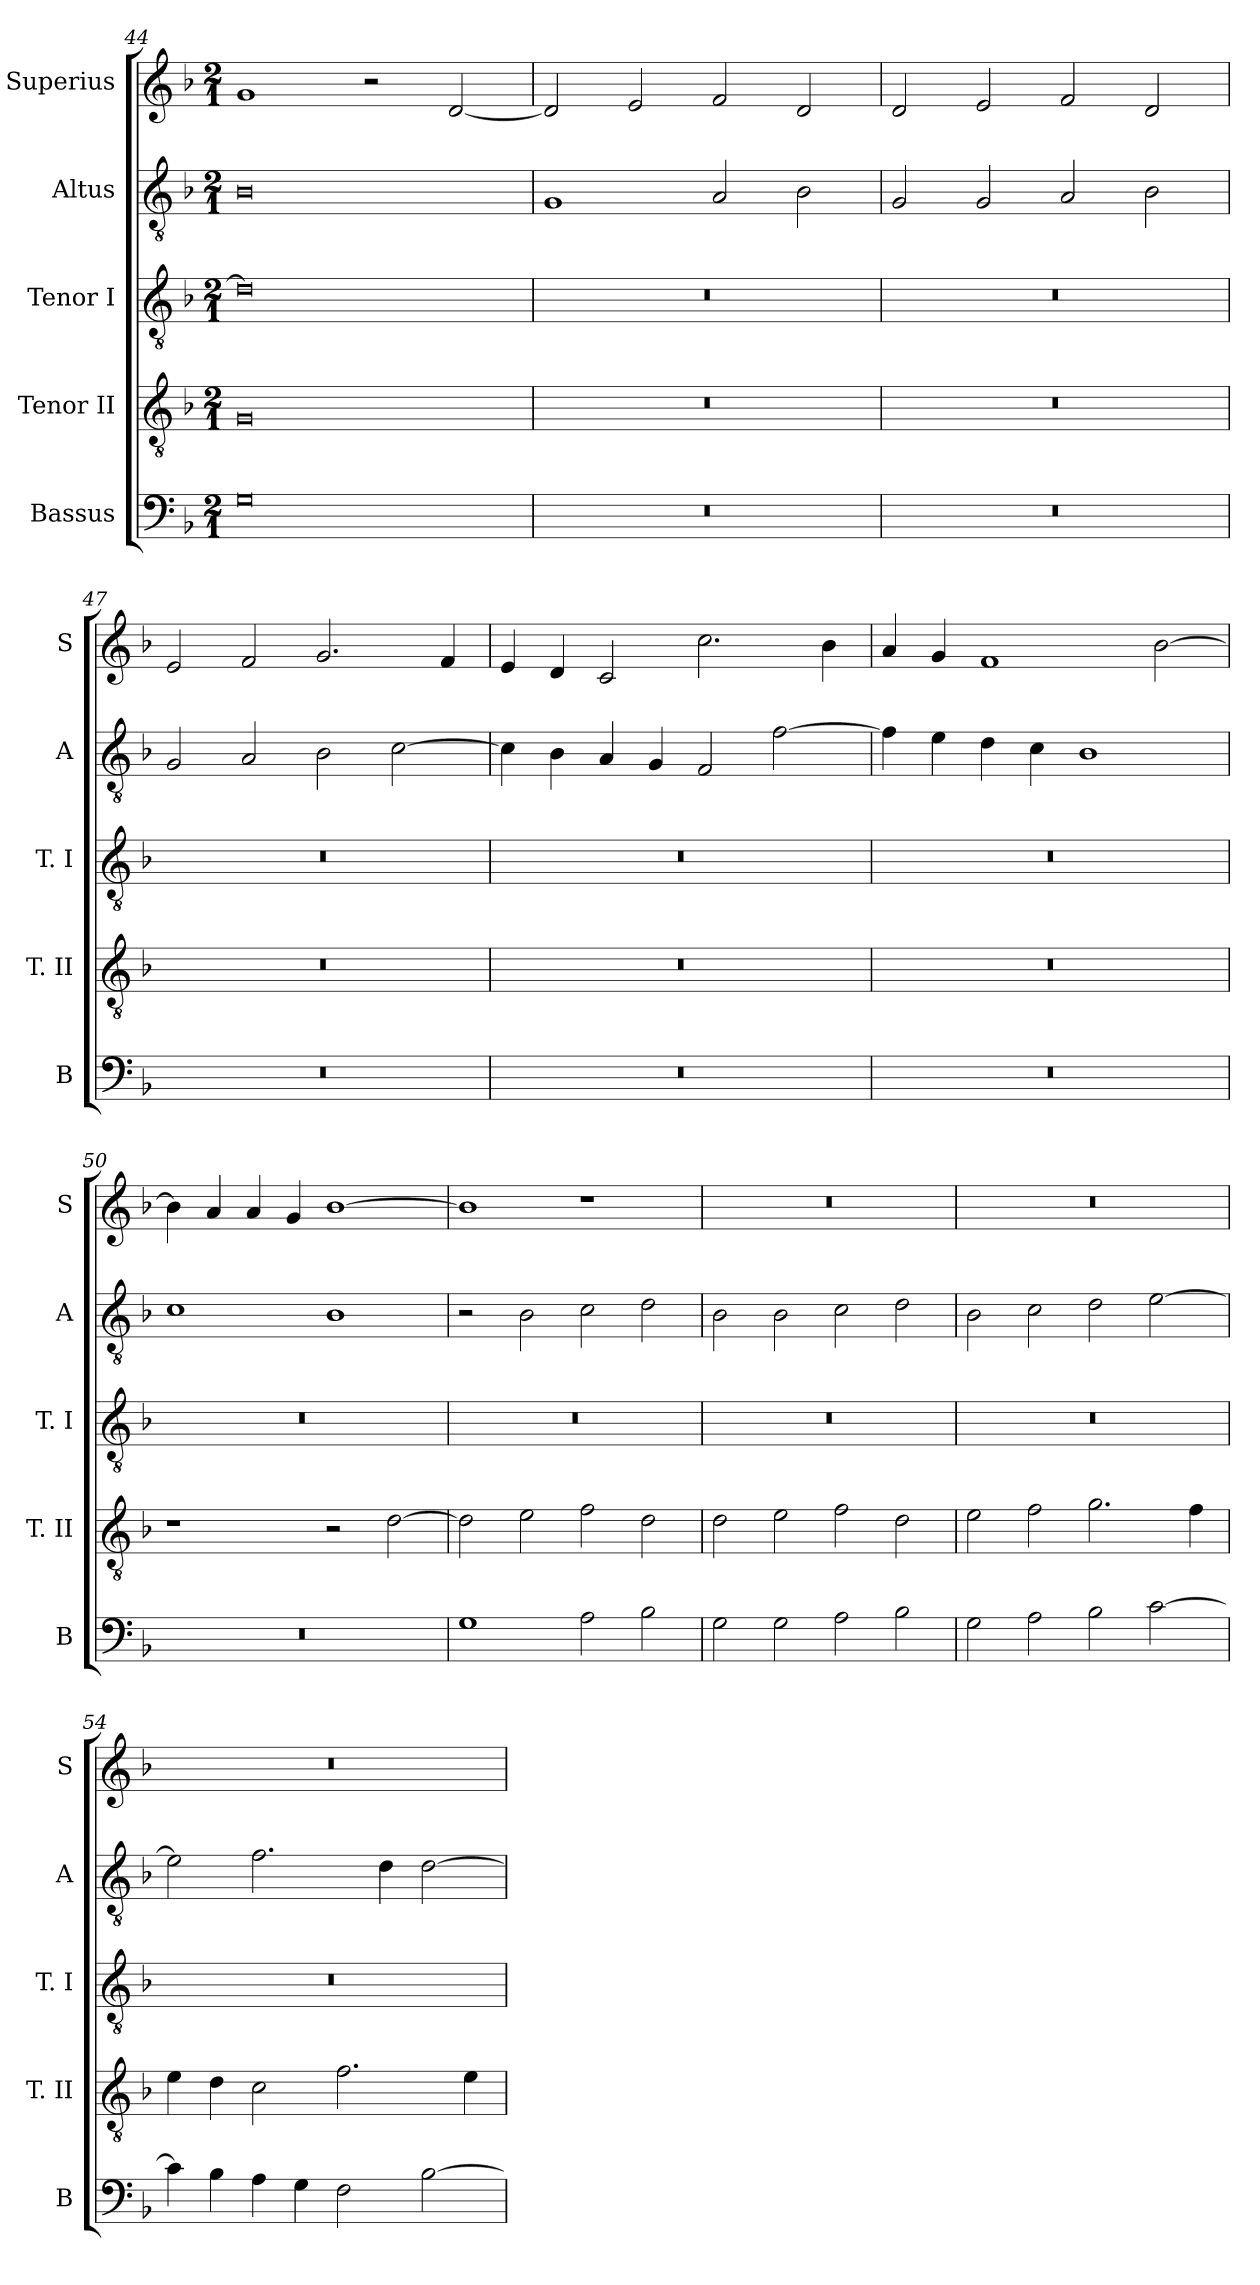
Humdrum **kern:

**kern	**kern	**kern	**kern	**kern
*part5	*part4	*part3	*part2	*part1
*staff5	*staff4	*staff3	*staff2	*staff1
*I"Bassus	*I"Tenor II	*I"Tenor I	*I"Altus	*I"Superius
*I'B	*I'T. II	*I'T. I	*I'A	*I'S
*clefF4	*clefGv2	*clefGv2	*clefGv2	*clefG2
*k[b-]	*k[b-]	*k[b-]	*k[b-]	*k[b-]
*F:	*F:	*F:	*F:	*F:
*M2/1	*M2/1	*M2/1	*M2/1	*M2/1
=44	=44	=44	=44	=44
0G	0G	0d]	0B-	1g
.	.	.	.	2r
.	.	.	.	[2d
=45	=45	=45	=45	=45
0r	0r	0r	1G	2d]
.	.	.	.	2e
.	.	.	2A	2f
.	.	.	2B-	2d
=46	=46	=46	=46	=46
0r	0r	0r	2G	2d
.	.	.	2G	2e
.	.	.	2A	2f
.	.	.	2B-	2d
=47	=47	=47	=47	=47
0r	0r	0r	2G	2e
.	.	.	2A	2f
.	.	.	2B-	2.g
.	.	.	[2c	.
.	.	.	.	4f
=48	=48	=48	=48	=48
0r	0r	0r	4c]	4e
.	.	.	4B-	4d
.	.	.	4A	2c
.	.	.	4G	.
.	.	.	2F	2.cc
.	.	.	[2f	.
.	.	.	.	4b-
=49	=49	=49	=49	=49
0r	0r	0r	4f]	4a
.	.	.	4e	4g
.	.	.	4d	1f
.	.	.	4c	.
.	.	.	1B-	.
.	.	.	.	[2b-
=50	=50	=50	=50	=50
0r	1r	0r	1c	4b-]
.	.	.	.	4a
.	.	.	.	4a
.	.	.	.	4g
.	2r	.	1B-	[1b-
.	[2d	.	.	.
=51	=51	=51	=51	=51
1G	2d]	0r	2r	1b-]
.	2e	.	2B-	.
2A	2f	.	2c	1r
2B-	2d	.	2d	.
=52	=52	=52	=52	=52
2G	2d	0r	2B-	0r
2G	2e	.	2B-	.
2A	2f	.	2c	.
2B-	2d	.	2d	.
=53	=53	=53	=53	=53
2G	2e	0r	2B-	0r
2A	2f	.	2c	.
2B-	2.g	.	2d	.
[2c	.	.	[2e	.
.	4f	.	.	.
=54	=54	=54	=54	=54
4c]	4e	0r	2e]	0r
4B-	4d	.	.	.
4A	2c	.	2.f	.
4G	.	.	.	.
2F	2.f	.	.	.
.	.	.	4d	.
[2B-	.	.	[2d	.
.	4e	.	.	.
=	=	=	=	=
*-	*-	*-	*-	*-
